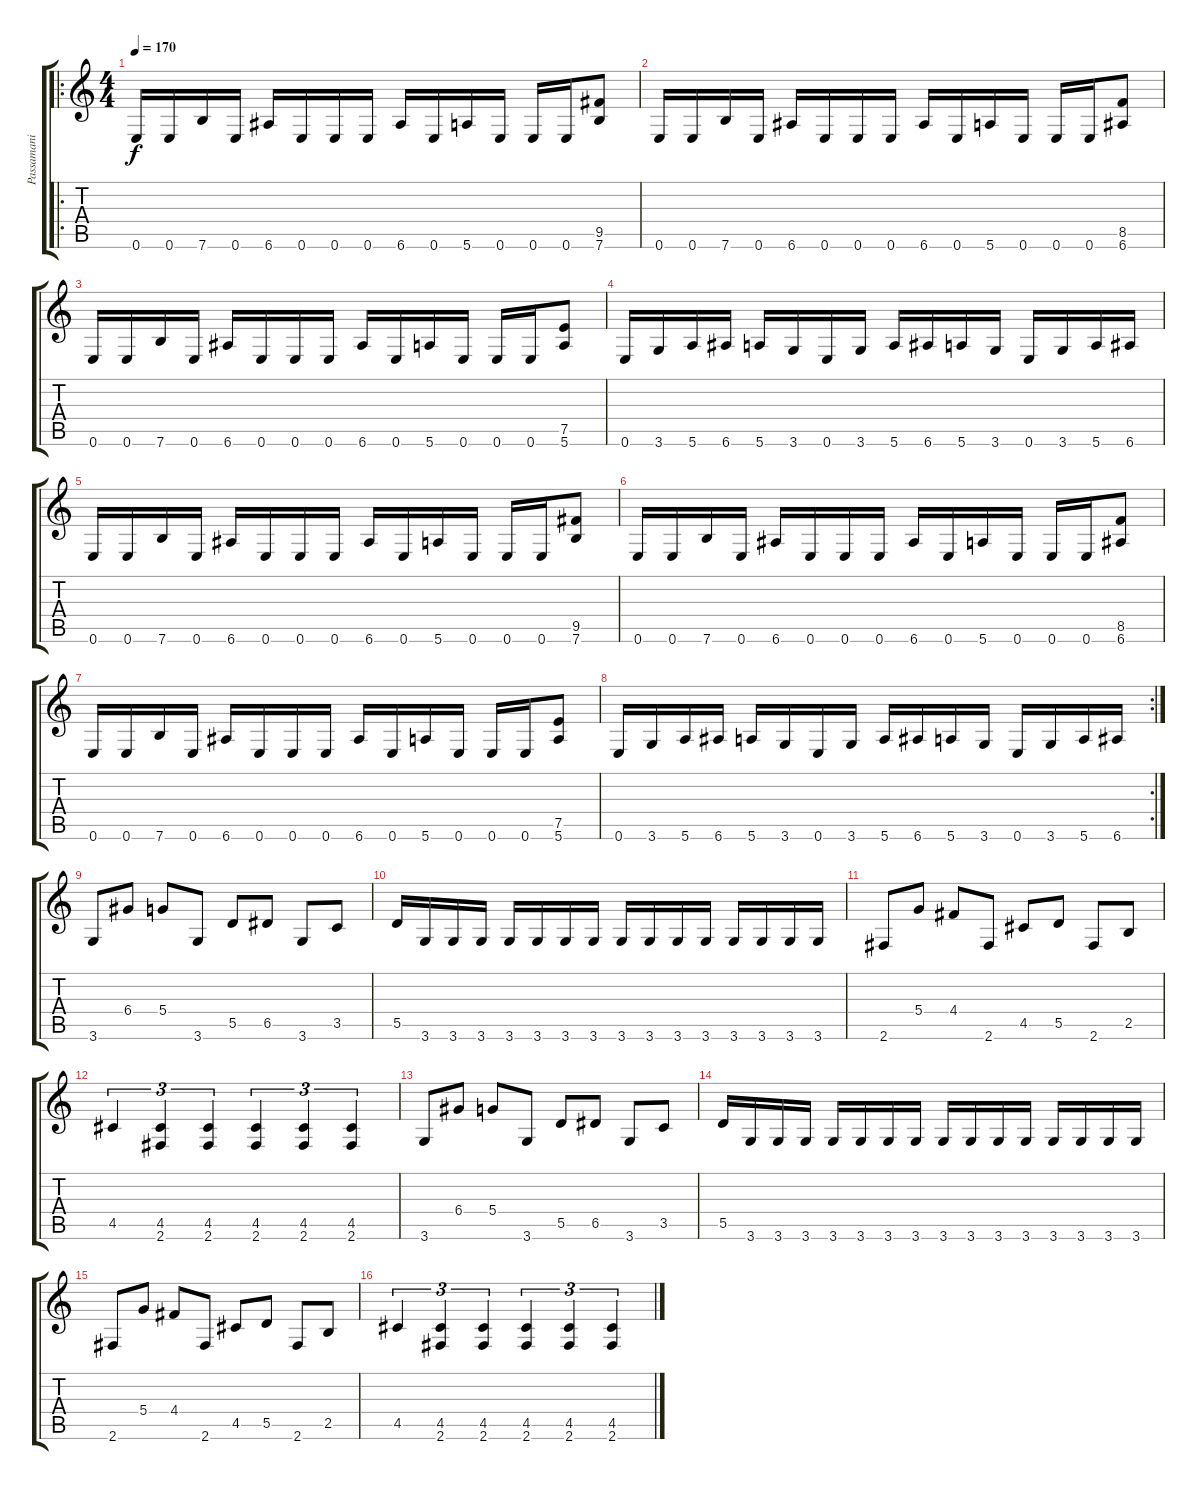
\track ("Passamani" "Passamani") {instrument distortionguitar}
\staff {score tabs}
\tuning (E4 B3 G3 D3 A2 E2) {hide}
\ro
\ts (4 4)
\tempo 170
\clef g2
\ks c
0.6.16{dy f} 0.6.16 7.6.16 0.6.16 6.6.16 0.6.16 0.6.16 0.6.16 6.6.16 0.6.16 5.6.16 0.6.16 0.6.16 0.6.16 (9.5 7.6).8 |
0.6.16 0.6.16 7.6.16 0.6.16 6.6.16 0.6.16 0.6.16 0.6.16 6.6.16 0.6.16 5.6.16 0.6.16 0.6.16 0.6.16 (8.5 6.6).8 |
0.6.16 0.6.16 7.6.16 0.6.16 6.6.16 0.6.16 0.6.16 0.6.16 6.6.16 0.6.16 5.6.16 0.6.16 0.6.16 0.6.16 (7.5 5.6).8 |
0.6.16 3.6.16 5.6.16 6.6.16 5.6.16 3.6.16 0.6.16 3.6.16 5.6.16 6.6.16 5.6.16 3.6.16 0.6.16 3.6.16 5.6.16 6.6.16 |
0.6.16 0.6.16 7.6.16 0.6.16 6.6.16 0.6.16 0.6.16 0.6.16 6.6.16 0.6.16 5.6.16 0.6.16 0.6.16 0.6.16 (9.5 7.6).8 |
0.6.16 0.6.16 7.6.16 0.6.16 6.6.16 0.6.16 0.6.16 0.6.16 6.6.16 0.6.16 5.6.16 0.6.16 0.6.16 0.6.16 (8.5 6.6).8 |
0.6.16 0.6.16 7.6.16 0.6.16 6.6.16 0.6.16 0.6.16 0.6.16 6.6.16 0.6.16 5.6.16 0.6.16 0.6.16 0.6.16 (7.5 5.6).8 |
\rc 2
0.6.16 3.6.16 5.6.16 6.6.16 5.6.16 3.6.16 0.6.16 3.6.16 5.6.16 6.6.16 5.6.16 3.6.16 0.6.16 3.6.16 5.6.16 6.6.16 |
3.6.8 6.4.8 5.4.8 3.6.8 5.5.8 6.5.8 3.6.8 3.5.8 |
5.5.16 3.6.16 3.6.16 3.6.16 3.6.16 3.6.16 3.6.16 3.6.16 3.6.16 3.6.16 3.6.16 3.6.16 3.6.16 3.6.16 3.6.16 3.6.16 |
2.6.8 5.4.8 4.4.8 2.6.8 4.5.8 5.5.8 2.6.8 2.5.8 |
4.5.4{tu (3 2)} (4.5 2.6).4{tu (3 2)} (4.5 2.6).4{tu (3 2)} (4.5 2.6).4{tu (3 2)} (4.5 2.6).4{tu (3 2)} (4.5 2.6).4{tu (3 2)} |
3.6.8 6.4.8 5.4.8 3.6.8 5.5.8 6.5.8 3.6.8 3.5.8 |
5.5.16 3.6.16 3.6.16 3.6.16 3.6.16 3.6.16 3.6.16 3.6.16 3.6.16 3.6.16 3.6.16 3.6.16 3.6.16 3.6.16 3.6.16 3.6.16 |
2.6.8 5.4.8 4.4.8 2.6.8 4.5.8 5.5.8 2.6.8 2.5.8 |
4.5.4{tu (3 2)} (4.5 2.6).4{tu (3 2)} (4.5 2.6).4{tu (3 2)} (4.5 2.6).4{tu (3 2)} (4.5 2.6).4{tu (3 2)} (4.5 2.6).4{tu (3 2)}
